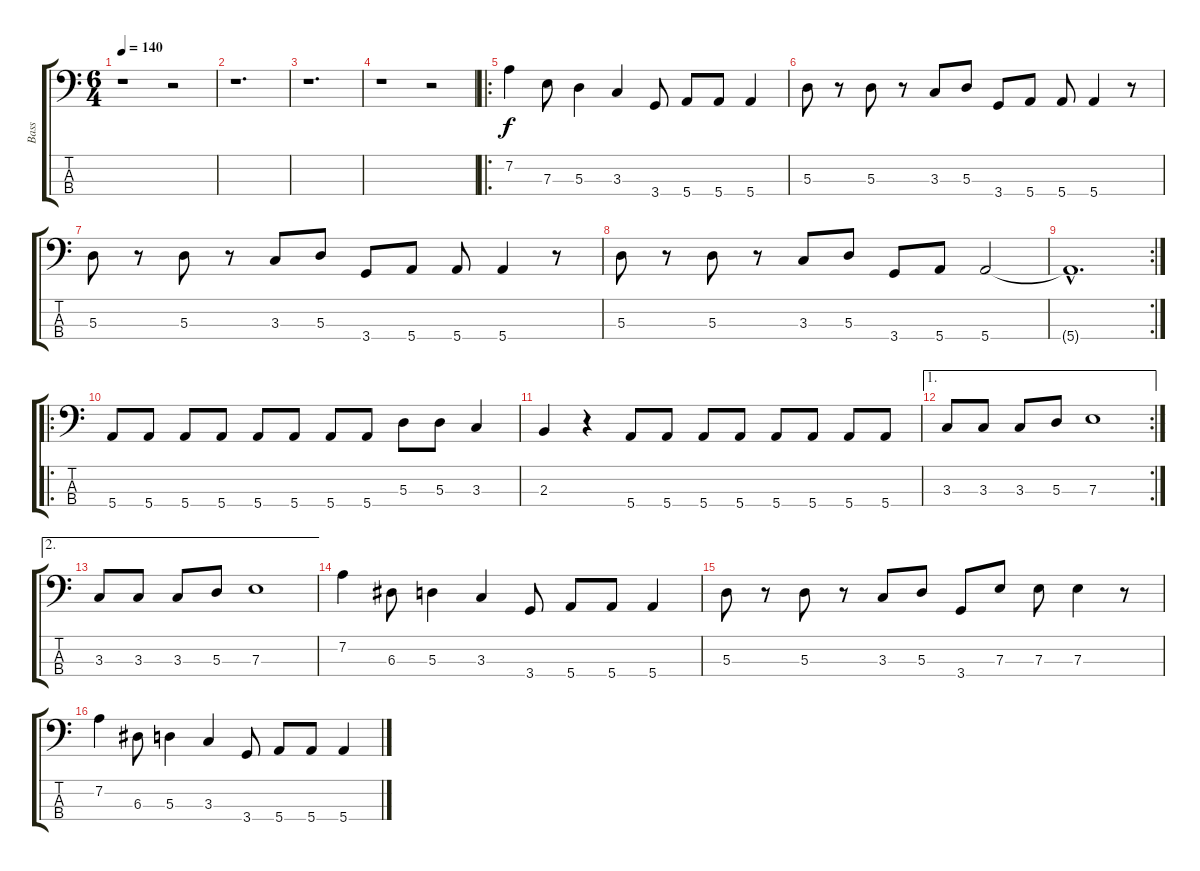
\track ("Bass" "Bass") {instrument electricbasspick}
\staff {score tabs}
\tuning (G2 D2 A1 E1) {hide}
\ts (6 4)
\tempo 140
\clef f4
\ks c
r.1{dy f instrument electricbasspick} r.2 |
r.1{d} |
r.1{d} |
r.1 r.2 |
\ro
7.2.4 7.3.8 5.3.4 3.3.4 3.4.8 5.4.8 5.4.8 5.4.4 |
5.3.8 r.8 5.3.8 r.8 3.3.8 5.3.8 3.4.8 5.4.8 5.4.8 5.4.4 r.8 |
5.3.8 r.8 5.3.8 r.8 3.3.8 5.3.8 3.4.8 5.4.8 5.4.8 5.4.4 r.8 |
5.3.8 r.8 5.3.8 r.8 3.3.8 5.3.8 3.4.8 5.4.8 5.4.2 |
\rc 2
5.4{hac t}.1{d} |
\ro
5.4.8 5.4.8 5.4.8 5.4.8 5.4.8 5.4.8 5.4.8 5.4.8 5.3.8 5.3.8 3.3.4 |
2.3.4 r.4 5.4.8 5.4.8 5.4.8 5.4.8 5.4.8 5.4.8 5.4.8 5.4.8 |
\ae 1
\rc 2
3.3.8 3.3.8 3.3.8 5.3.8 7.3.1 |
\ae 2
3.3.8 3.3.8 3.3.8 5.3.8 7.3.1 |
7.2.4 6.3.8 5.3.4 3.3.4 3.4.8 5.4.8 5.4.8 5.4.4 |
5.3.8 r.8 5.3.8 r.8 3.3.8 5.3.8 3.4.8 7.3.8 7.3.8 7.3.4 r.8 |
7.2.4 6.3.8 5.3.4 3.3.4 3.4.8 5.4.8 5.4.8 5.4.4
